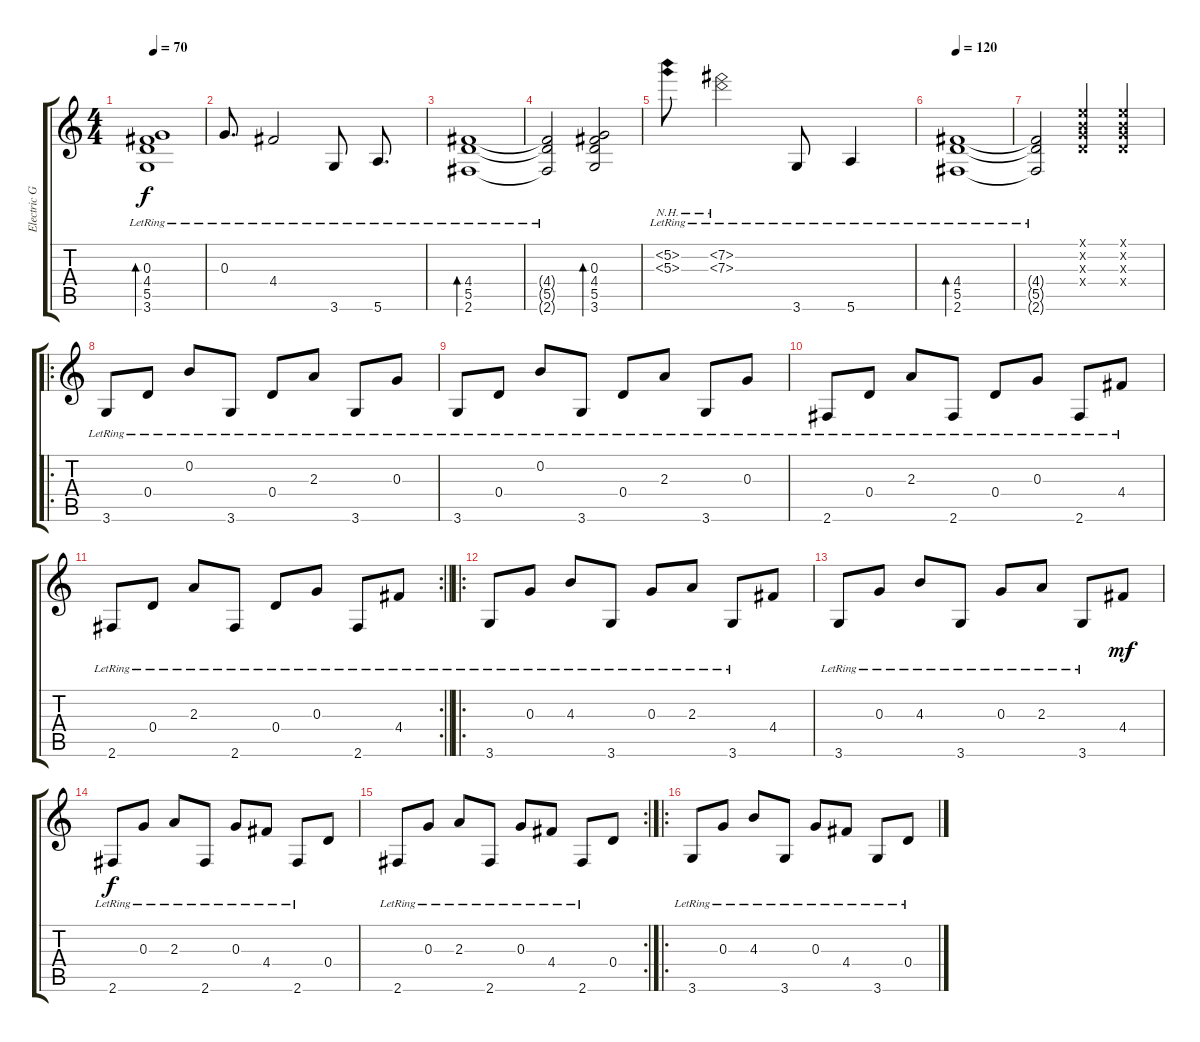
\track ("Electric Guitar" "Electric G") {instrument electricguitarclean}
\staff {score tabs}
\tuning (E4 B3 G3 D3 A2 E2) {hide}
\ts (4 4)
\tempo 70
\clef g2
\ks c
(0.3{lr} 4.4{lr} 5.5 3.6{lr}).1{bd 120 dy f instrument electricguitarclean} |
0.3{lr}.8{d} 4.4{lr}.2 3.6{lr}.8 5.6{lr}.8{d} |
(4.4{lr} 5.5 2.6{lr}).1{bd 120} |
(4.4{lr t} 5.5{lr t} 2.6{lr t}).2 (0.3 4.4 5.5 3.6).2{bd 120} |
(5.2{nh lr} 5.3{nh lr}).8 (7.2{nh lr} 7.3{nh lr}).2 3.6{lr}.8 5.6{lr}.4 |
\tempo 120
(4.4{lr} 5.5 2.6{lr}).1{bd 120} |
(4.4{lr t} 5.5{lr t} 2.6{lr t}).2 (0.1{x} 0.2{x} 0.3{x} 0.4{x}).4 (0.1{x} 0.2{x} 0.3{x} 0.4{x}).4 |
\ro
3.6{lr}.8 0.4{lr}.8 0.2{lr}.8 3.6{lr}.8 0.4{lr}.8 2.3{lr}.8 3.6{lr}.8 0.3{lr}.8 |
3.6{lr}.8 0.4{lr}.8 0.2{lr}.8 3.6{lr}.8 0.4{lr}.8 2.3{lr}.8 3.6{lr}.8 0.3{lr}.8 |
2.6{lr}.8 0.4{lr}.8 2.3{lr}.8 2.6{lr}.8 0.4{lr}.8 0.3{lr}.8 2.6{lr}.8 4.4{lr}.8 |
\rc 2
\barLineRight lightlight
2.6{lr}.8 0.4{lr}.8 2.3{lr}.8 2.6{lr}.8 0.4{lr}.8 0.3{lr}.8 2.6{lr}.8 4.4{lr}.8 |
\ro
3.6{lr}.8 0.3{lr}.8 4.3{lr}.8 3.6{lr}.8 0.3{lr}.8 2.3{lr}.8 3.6{lr}.8 4.4.8 |
3.6{lr}.8 0.3{lr}.8 4.3{lr}.8 3.6{lr}.8 0.3{lr}.8 2.3{lr}.8 3.6{lr}.8 4.4.8{dy mf} |
2.6{lr}.8{dy f} 0.3{lr}.8 2.3{lr}.8 2.6{lr}.8 0.3{lr}.8 4.4{lr}.8 2.6{lr}.8 0.4.8 |
\rc 2
2.6{lr}.8 0.3{lr}.8 2.3{lr}.8 2.6{lr}.8 0.3{lr}.8 4.4{lr}.8 2.6{lr}.8 0.4.8 |
\ro
3.6{lr}.8 0.3{lr}.8 4.3{lr}.8 3.6{lr}.8 0.3{lr}.8 4.4{lr}.8 3.6{lr}.8 0.4{lr}.8
